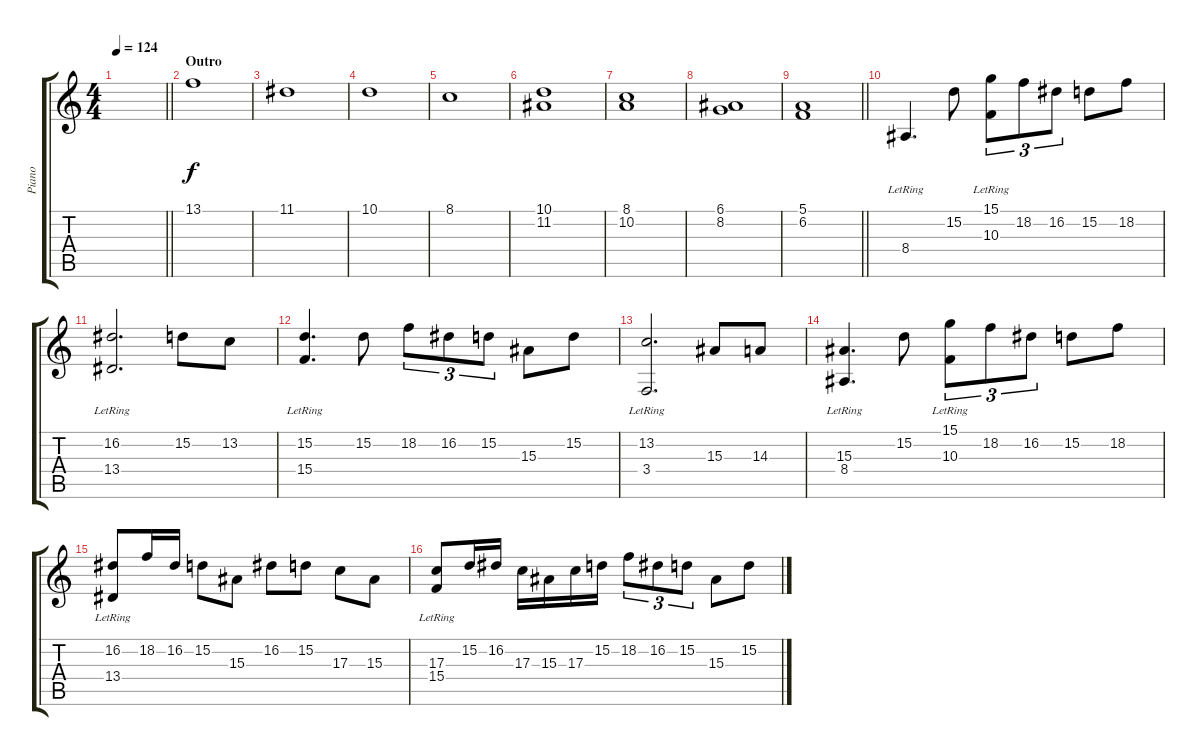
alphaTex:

\track ("Piano" "Piano") {instrument acousticgrandpiano}
\staff {score tabs}
\tuning (E4 B3 G3 D3 A2 E2) {hide}
\ts (4 4)
\tempo 124
\clef g2
\barLineRight lightlight
\ks c
|
\section ("" "Outro")
13.1.1 |
11.1.1 |
10.1.1 |
8.1.1 |
(10.1 11.2).1 |
(8.1 10.2).1 |
(6.1 8.2).1 |
\barLineRight lightlight
(5.1 6.2).1 |
8.4{lr}.4{d} 15.2.8 (15.1 10.3{lr}).8{tu (3 2)} 18.2.8{tu (3 2)} 16.2.8{tu (3 2)} 15.2.8 18.2.8 |
(16.2 13.4{lr}).2{d} 15.2.8 13.2.8 |
(15.2 15.4{lr}).4{d} 15.2.8 18.2.8{tu (3 2)} 16.2.8{tu (3 2)} 15.2.8{tu (3 2)} 15.3.8 15.2.8 |
(13.2 3.4{lr}).2{d} 15.3.8 14.3.8 |
(15.3 8.4{lr}).4{d} 15.2.8 (15.1 10.3{lr}).8{tu (3 2)} 18.2.8{tu (3 2)} 16.2.8{tu (3 2)} 15.2.8 18.2.8 |
(16.2 13.4{lr}).8 18.2.16 16.2.16 15.2.8 15.3.8 16.2.8 15.2.8 17.3.8 15.3.8 |
(17.3 15.4{lr}).8 15.2.16 16.2.16 17.3.16 15.3.16 17.3.16 15.2.16 18.2.8{tu (3 2)} 16.2.8{tu (3 2)} 15.2.8{tu (3 2)} 15.3.8 15.2.8
